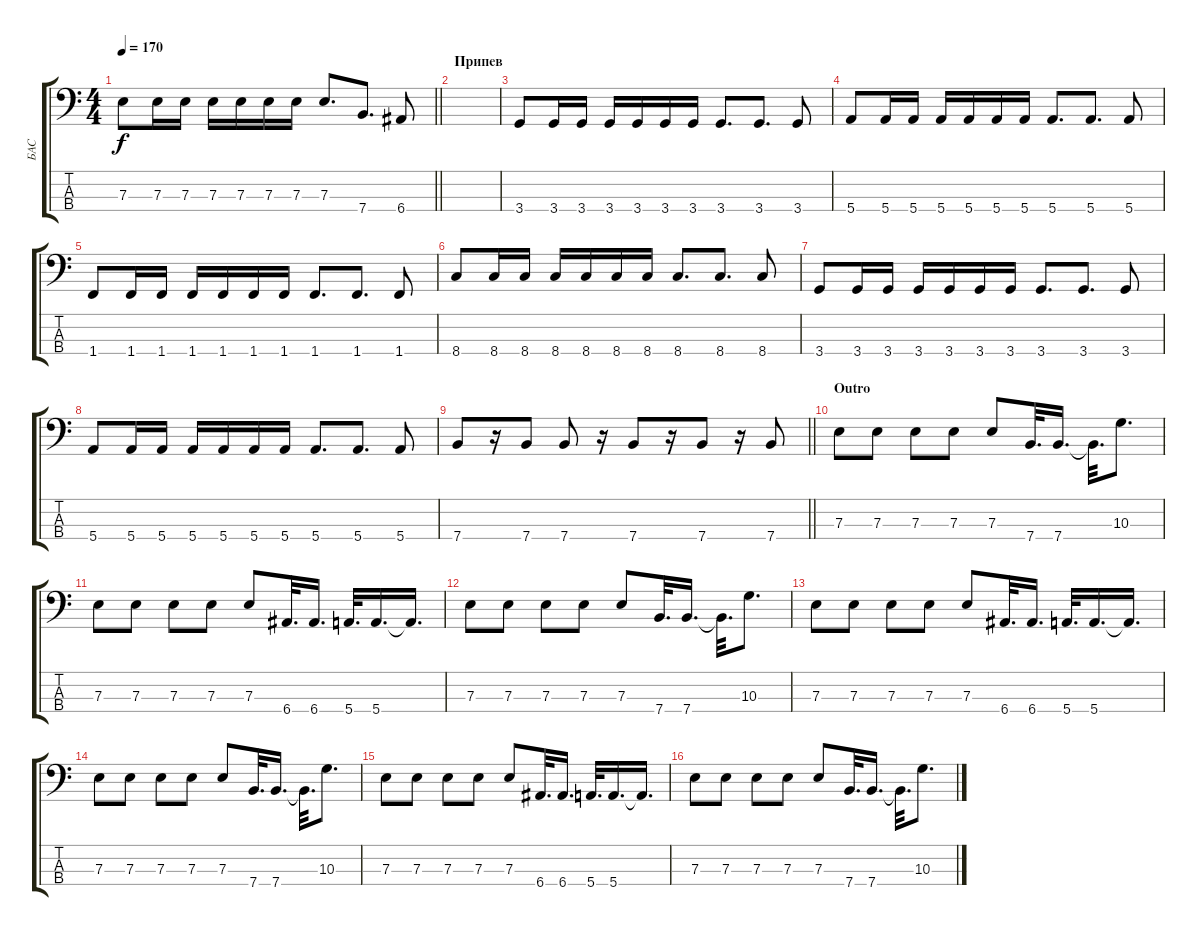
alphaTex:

\track ("БАС" "БАС") {instrument electricbassfinger}
\staff {score tabs}
\tuning (G2 D2 A1 E1) {hide}
\ts (4 4)
\tempo 170
\clef f4
\barLineRight lightlight
\ks c
7.3.8{dy f} 7.3.16 7.3.16 7.3.16 7.3.16 7.3.16 7.3.16 7.3.8{d} 7.4.8{d} 6.4.8 |
\section ("" "Припев")
|
3.4.8 3.4.16 3.4.16 3.4.16 3.4.16 3.4.16 3.4.16 3.4.8{d} 3.4.8{d} 3.4.8 |
5.4.8 5.4.16 5.4.16 5.4.16 5.4.16 5.4.16 5.4.16 5.4.8{d} 5.4.8{d} 5.4.8 |
1.4.8 1.4.16 1.4.16 1.4.16 1.4.16 1.4.16 1.4.16 1.4.8{d} 1.4.8{d} 1.4.8 |
8.4.8 8.4.16 8.4.16 8.4.16 8.4.16 8.4.16 8.4.16 8.4.8{d} 8.4.8{d} 8.4.8 |
3.4.8 3.4.16 3.4.16 3.4.16 3.4.16 3.4.16 3.4.16 3.4.8{d} 3.4.8{d} 3.4.8 |
5.4.8 5.4.16 5.4.16 5.4.16 5.4.16 5.4.16 5.4.16 5.4.8{d} 5.4.8{d} 5.4.8 |
\barLineRight lightlight
7.4.8 r.16 7.4.8 7.4.8 r.16 7.4.8 r.16 7.4.8 r.16 7.4.8 |
\section ("" "Outro")
7.3.8 7.3.8 7.3.8 7.3.8 7.3.8 7.4.32{d} 7.4.16{d} 7.4{t}.32{d} 10.3.8{d} |
7.3.8 7.3.8 7.3.8 7.3.8 7.3.8 6.4.32{d} 6.4.16{d} 5.4.32{d} 5.4.16{d} 5.4{t}.16{d} |
7.3.8 7.3.8 7.3.8 7.3.8 7.3.8 7.4.32{d} 7.4.16{d} 7.4{t}.32{d} 10.3.8{d} |
7.3.8 7.3.8 7.3.8 7.3.8 7.3.8 6.4.32{d} 6.4.16{d} 5.4.32{d} 5.4.16{d} 5.4{t}.16{d} |
7.3.8 7.3.8 7.3.8 7.3.8 7.3.8 7.4.32{d} 7.4.16{d} 7.4{t}.32{d} 10.3.8{d} |
7.3.8 7.3.8 7.3.8 7.3.8 7.3.8 6.4.32{d} 6.4.16{d} 5.4.32{d} 5.4.16{d} 5.4{t}.16{d} |
7.3.8 7.3.8 7.3.8 7.3.8 7.3.8 7.4.32{d} 7.4.16{d} 7.4{t}.32{d} 10.3.8{d}
